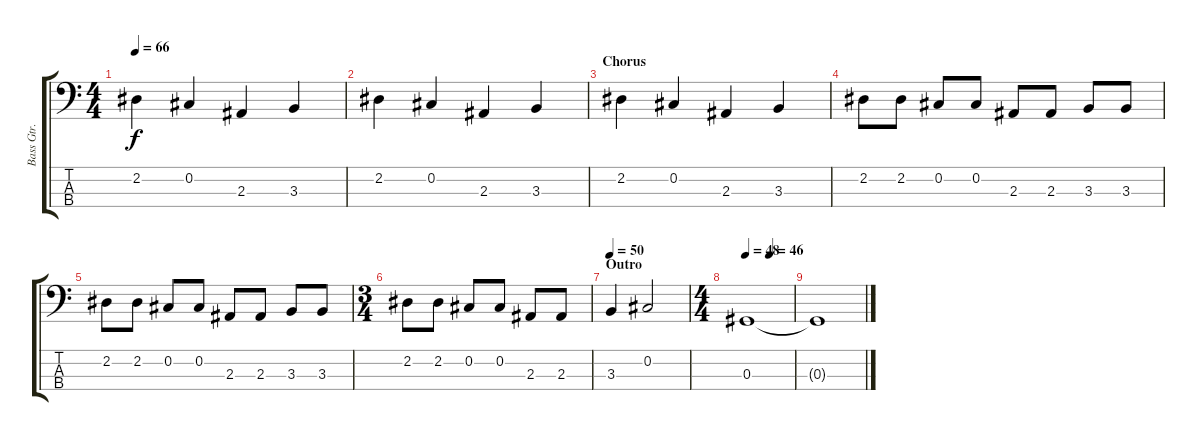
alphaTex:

\track ("Bass Gtr." "Bass Gtr.") {instrument electricbassfinger}
\staff {score tabs}
\tuning (Gb2 Db2 Ab1 Eb1) {hide}
\ts (4 4)
\tempo 66
\clef f4
\ks c
2.2.4{dy f} 0.2.4 2.3.4 3.3.4 |
2.2.4 0.2.4 2.3.4 3.3.4 |
\section ("" "Chorus")
2.2.4 0.2.4 2.3.4 3.3.4 |
2.2.8 2.2.8 0.2.8 0.2.8 2.3.8 2.3.8 3.3.8 3.3.8 |
2.2.8 2.2.8 0.2.8 0.2.8 2.3.8 2.3.8 3.3.8 3.3.8 |
\ts (3 4)
2.2.8 2.2.8 0.2.8 0.2.8 2.3.8 2.3.8 |
\section ("" "Outro")
\tempo 50
3.3.4 0.2.2 |
\ts (4 4)
\tempo 48
\tempo (46 0.5)
0.3.1 |
0.3{t}.1
